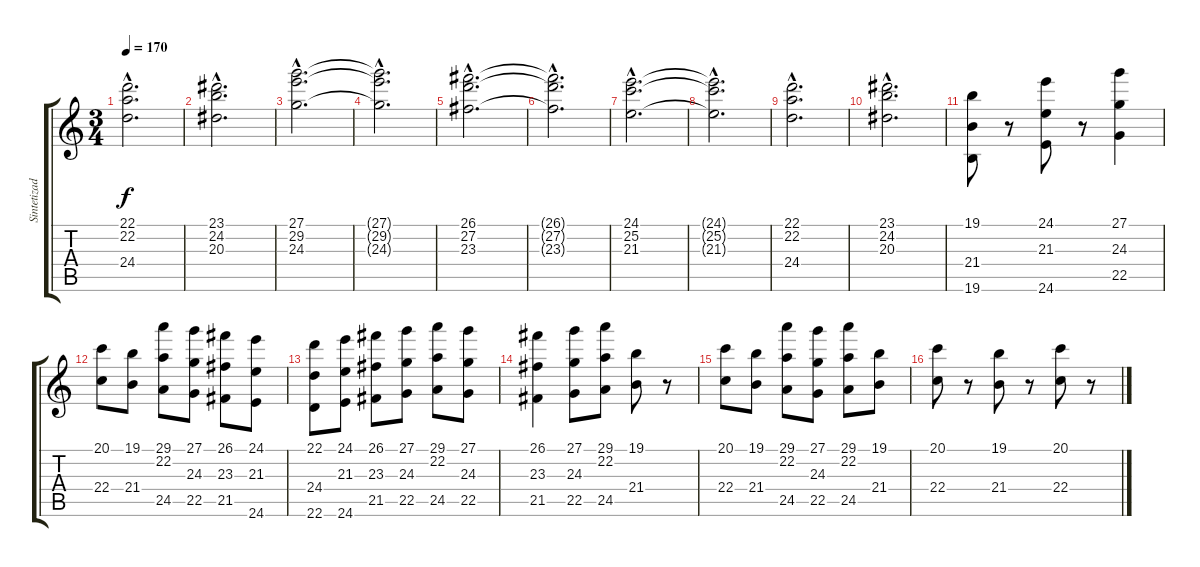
\track ("Sintetizador" "Sintetizad") {instrument viola}
\staff {score tabs}
\tuning (E4 B3 G3 D3 A2 E2) {hide}
\ts (3 4)
\tempo 170
\clef g2
\ks c
(22.1{hac} 22.2{hac} 24.4{hac}).2{d dy f} |
(23.1{hac} 24.2 20.3{hac}).2{d} |
(27.1{hac} 29.2{hac} 24.3{hac}).2{d} |
(27.1{hac t} 29.2{t} 24.3{hac t}).2{d} |
(26.1{hac} 27.2{hac} 23.3{hac}).2{d} |
(26.1{hac t} 27.2{t} 23.3{hac t}).2{d} |
(24.1{hac} 25.2{hac} 21.3{hac}).2{d} |
(24.1{hac t} 25.2{t} 21.3{hac t}).2{d} |
(22.1{hac} 22.2{hac} 24.4{hac}).2{d} |
(23.1{hac} 24.2 20.3{hac}).2{d} |
(19.1 21.4 19.6).8{volume 12} r.8 (24.1 21.3 24.6).8 r.8 (27.1 24.3 22.5).4 |
(20.1 22.4).8 (19.1 21.4).8 (29.1 22.2 24.5).8 (27.1 24.3 22.5).8 (26.1 23.3 21.5).8 (24.1 21.3 24.6).8 |
(22.1 24.4 22.6).8 (24.1 21.3 24.6).8 (26.1 23.3 21.5).8 (27.1 24.3 22.5).8 (29.1 22.2 24.5).8 (27.1 24.3 22.5).8 |
(26.1 23.3 21.5).4 (27.1 24.3 22.5).8 (29.1 22.2 24.5).8 (19.1 21.4).8 r.8 |
(20.1 22.4).8 (19.1 21.4).8 (29.1 22.2 24.5).8 (27.1 24.3 22.5).8 (29.1 22.2 24.5).8 (19.1 21.4).8 |
(20.1 22.4).8 r.8 (19.1 21.4).8 r.8 (20.1 22.4).8 r.8
